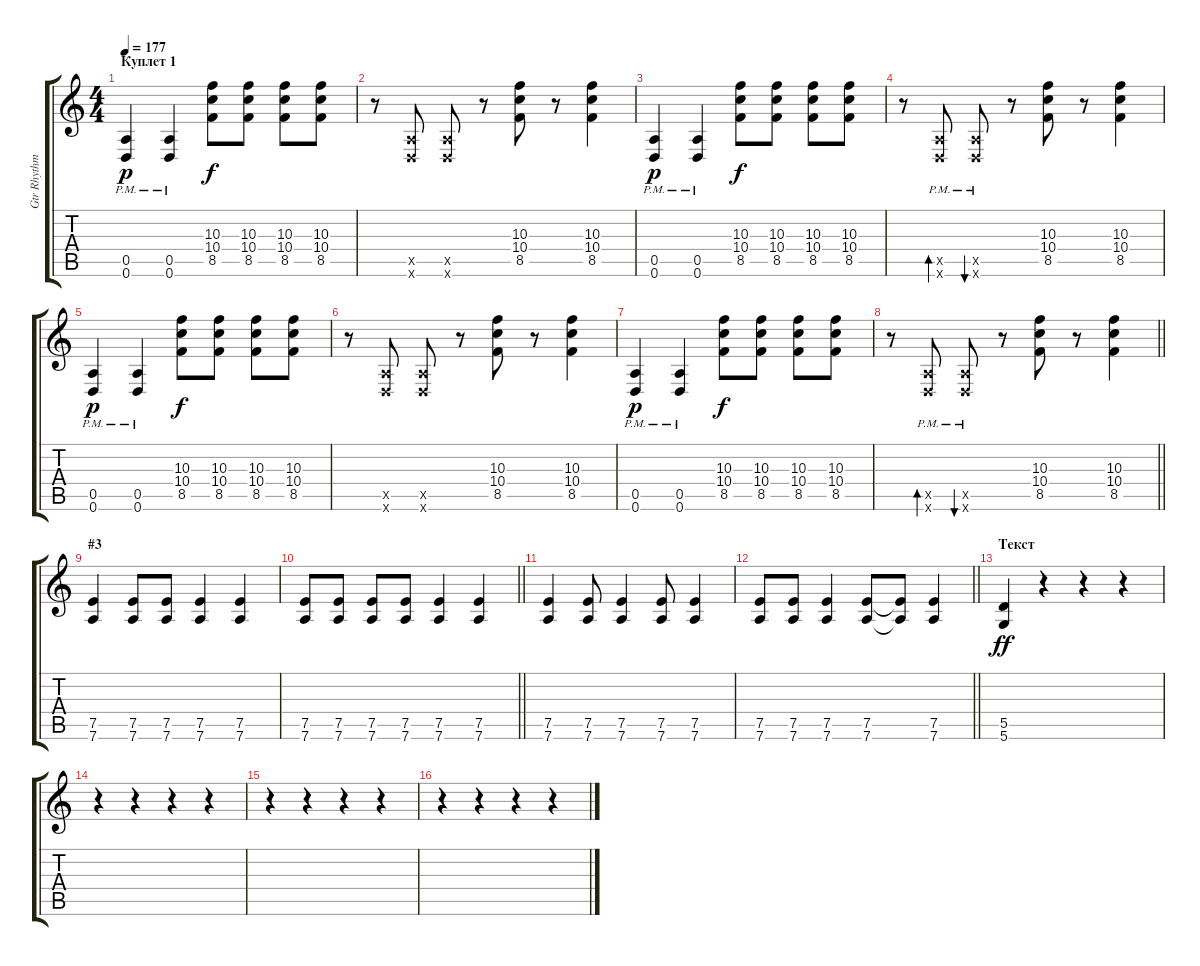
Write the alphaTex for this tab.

\track ("Gtr Rhythm" "Gtr Rhythm") {instrument overdrivenguitar}
\staff {score tabs}
\tuning (E4 B3 G3 D3 A2 D2) {hide}
\ts (4 4)
\section ("" "Куплет 1")
\tempo 177
\clef g2
\ks c
(0.5{pm} 0.6{pm}).4{dy p} (0.5{pm} 0.6{pm}).4 (10.3 10.4 8.5).8{dy f} (10.3 10.4 8.5).8 (10.3 10.4 8.5).8 (10.3 10.4 8.5).8 |
r.8 (0.5{x} 0.6{x}).8 (0.5{x} 0.6{x}).8 r.8 (10.3 10.4 8.5).8 r.8 (10.3 10.4 8.5).4 |
(0.5{pm} 0.6{pm}).4{dy p} (0.5{pm} 0.6{pm}).4 (10.3 10.4 8.5).8{dy f} (10.3 10.4 8.5).8 (10.3 10.4 8.5).8 (10.3 10.4 8.5).8 |
r.8 (0.5{pm x} 0.6{pm x}).8{bd 60} (0.5{pm x} 0.6{pm x}).8{bu 240} r.8 (10.3 10.4 8.5).8 r.8 (10.3 10.4 8.5).4 |
(0.5{pm} 0.6{pm}).4{dy p} (0.5{pm} 0.6{pm}).4 (10.3 10.4 8.5).8{dy f} (10.3 10.4 8.5).8 (10.3 10.4 8.5).8 (10.3 10.4 8.5).8 |
r.8 (0.5{x} 0.6{x}).8 (0.5{x} 0.6{x}).8 r.8 (10.3 10.4 8.5).8 r.8 (10.3 10.4 8.5).4 |
(0.5{pm} 0.6{pm}).4{dy p} (0.5{pm} 0.6{pm}).4 (10.3 10.4 8.5).8{dy f} (10.3 10.4 8.5).8 (10.3 10.4 8.5).8 (10.3 10.4 8.5).8 |
\barLineRight lightlight
r.8 (0.5{pm x} 0.6{pm x}).8{bd 60} (0.5{pm x} 0.6{pm x}).8{bu 240} r.8 (10.3 10.4 8.5).8 r.8 (10.3 10.4 8.5).4 |
\section ("" "#3")
(7.5 7.6).4 (7.5 7.6).8 (7.5 7.6).8 (7.5 7.6).4 (7.5 7.6).4 |
\barLineRight lightlight
(7.5 7.6).8 (7.5 7.6).8 (7.5 7.6).8 (7.5 7.6).8 (7.5 7.6).4 (7.5 7.6).4 |
(7.5 7.6).4 (7.5 7.6).8 (7.5 7.6).4 (7.5 7.6).8 (7.5 7.6).4 |
\barLineRight lightlight
(7.5 7.6).8 (7.5 7.6).8 (7.5 7.6).4 (7.5 7.6).8 (7.5{t} 7.6{t}).8 (7.5 7.6).4 |
\section ("" "Текст")
(5.5 5.6).4{dy ff} r.4 r.4 r.4 |
r.4 r.4 r.4 r.4 |
r.4 r.4 r.4 r.4 |
r.4 r.4 r.4 r.4
